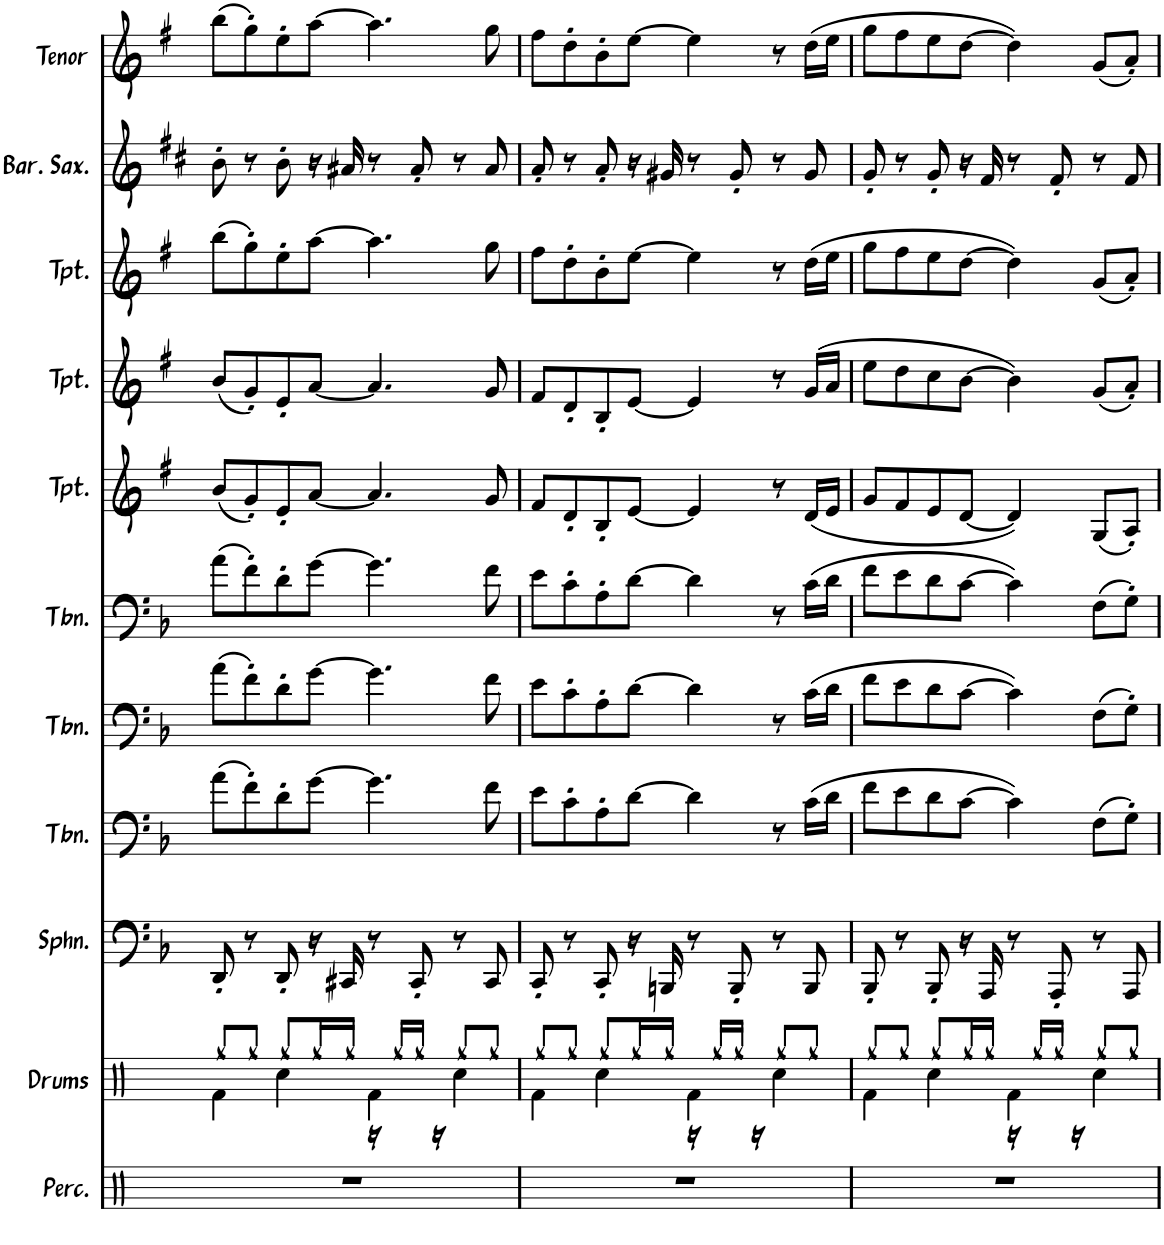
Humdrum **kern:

**kern	**kern	**kern	**kern	**kern	**kern	**kern	**kern	**kern	**kern	**kern	**kern
*part12	*part11	*part10	*part9	*part8	*part7	*part6	*part5	*part4	*part3	*part2	*part1
*staff12	*staff11	*staff10	*staff9	*staff8	*staff7	*staff6	*staff5	*staff4	*staff3	*staff2	*staff1
*I"Percussion	*I"Drums	*I"Sousaphone	*I"Trombone	*I"Trombone	*I"Trombone	*I"Trumpet	*I"Trumpet	*I"Trumpet	*I"Baritone Saxophone	*I"Tenor Sax	*I"Alto Sax
*I'Perc.	*I'Drums	*I'Sphn.	*I'Tbn.	*I'Tbn.	*I'Tbn.	*I'Tpt.	*I'Tpt.	*I'Tpt.	*I'Bar. Sax.	*I'Tenor	*I'Alto
!!LO:PB:g=z
*clefX	*clefX	*clefF4	*clefF4	*clefF4	*clefF4	*clefG2	*clefG2	*clefG2	*clefG2	*clefG2	*clefG2
*	*	*	*	*	*	*Trd1c2	*Trd1c2	*Trd1c2	*Trd12c21	*Trd8c14	*Trd5c9
*k[]	*k[]	*k[b-]	*k[b-]	*k[b-]	*k[b-]	*k[f#]	*k[f#]	*k[f#]	*k[f#c#]	*k[f#]	*k[f#c#]
*M4/4	*M4/4	*M4/4	*M4/4	*M4/4	*M4/4	*M4/4	*M4/4	*M4/4	*M4/4	*M4/4	*M4/4
=40	=40	=40	=40	=40	=40	=40	=40	=40	=40	=40	=40
*	*^	*	*	*	*	*	*	*	*	*	*
1r	4Rf\	8Rgg/L	8DD'/	(8a\L	(8a\L	(8a\L	(8b/L	(8b/L	(8bb\L	8b'\	(8bb\L	(8ff#\L
.	.	8Rgg/J	8r	8f'\)	8f'\)	8f'\)	8g'/)	8g'/)	8gg'\)	8r	8gg'\)	8dd'\J)
.	4Rcc\	8Rgg/L	8DD'/	8d'\	8d'\	8d'\	8e'/	8e'/	8ee'\	8b'\	8ee'\	8b'\L
.	.	16Rgg/L	16r	[8g\J	[8g\J	[8g\J	[8a/J	[8a/J	[8aa\J	16r	[8aa\J	[8ee\J
.	.	16Rgg/JJ	16CC#X/	.	.	.	.	.	.	16a#X/	.	.
.	4Rf\	16r	8r	4.g\]	4.g\]	4.g\]	4.a/]	4.a/]	4.aa\]	8r	4.aa\]	4.ee]
.	.	16Rgg/LL	.	.	.	.	.	.	.	.	.	.
.	.	16Rgg/JJ	8CC#'/	.	.	.	.	.	.	8a#'/	.	.
.	.	16r	.	.	.	.	.	.	.	.	.	.
.	4Rcc\	8Rgg/L	8r	.	.	.	.	.	.	8r	.	.
.	.	8Rgg/J	8CC#/	8f\	8f\	8f\	8g/	8g/	8gg\	8a#/	8gg\	8dd
=41	=41	=41	=41	=41	=41	=41	=41	=41	=41	=41	=41	=41
1r	4Rf\	8Rgg/L	8CC'/	8e\L	8e\L	8e\L	8f#/L	8f#/L	8ff#\L	8a'/	8ff#\L	8cc#\L
.	.	8Rgg/J	8r	8c'\	8c'\	8c'\	8d'/	8d'/	8dd'\	8r	8dd'\	8a'\J
.	4Rcc\	8Rgg/L	8CC'/	8A'\	8A'\	8A'\	8B'/	8B'/	8b'\	8a'/	8b'\	8f#'/L
.	.	16Rgg/L	16r	[8d\J	[8d\J	[8d\J	[8e/J	[8e/J	[8ee\J	16r	[8ee\J	[8b/J
.	.	16Rgg/JJ	16BBBn/	.	.	.	.	.	.	16g#X/	.	.
.	4Rf\	16r	8r	4d\]	4d\]	4d\]	4e/]	4e/]	4ee\]	8r	4ee\]	4b]
.	.	16Rgg/LL	.	.	.	.	.	.	.	.	.	.
.	.	16Rgg/JJ	8BBB'/	.	.	.	.	.	.	8g#'/	.	.
.	.	16r	.	.	.	.	.	.	.	.	.	.
.	4Rcc\	8Rgg/L	8r	8r	8r	8r	8r	8r	8r	8r	8r	8r
.	.	8Rgg/J	8BBB/	(16c\LL	(16c\LL	(16c\LL	(16d/LL	(16g/LL	(16dd\LL	8g#/	(16dd\LL	(16a/LL
.	.	.	.	16d\JJ	16d\JJ	16d\JJ	16e/JJ	16a/JJ	16ee\JJ	.	16ee\JJ	16b/JJ
=42	=42	=42	=42	=42	=42	=42	=42	=42	=42	=42	=42	=42
1r	4Rf\	8Rgg/L	8BBB-'/	8f\L	8f\L	8f\L	8g/L	8ee\L	8gg\L	8g'/	8gg\L	8dd\L
.	.	8Rgg/J	8r	8e\	8e\	8e\	8f#/	8dd\	8ff#\	8r	8ff#\	8cc#\J
.	4Rcc\	8Rgg/L	8BBB-'/	8d\	8d\	8d\	8e/	8cc\	8ee\	8g'/	8ee\	8b/L
.	.	16Rgg/L	16r	[8c\J	[8c\J	[8c\J	[8d/J	[8b\J	[8dd\J	16r	[8dd\J	[8a/J
.	.	16Rgg/JJ	16AAA/	.	.	.	.	.	.	16f#/	.	.
.	4Rf\	16r	8r	4c\])	4c\])	4c\])	4d/])	4b\])	4dd\])	8r	4dd\])	4a])
.	.	16Rgg/LL	.	.	.	.	.	.	.	.	.	.
.	.	16Rgg/JJ	8AAA'/	.	.	.	.	.	.	8f#'/	.	.
.	.	16r	.	.	.	.	.	.	.	.	.	.
.	4Rcc\	8Rgg/L	8r	(8F\L	(8F\L	(8F\L	(8G/L	(8g/L	(8g/L	8r	(8g/L	(8d/L
.	.	8Rgg/J	8AAA/	8G'\J)	8G'\J)	8G'\J)	8A'/J)	8a'/J)	8a'/J)	8f#/	8a'/J)	8e'/J)
*	*v	*v	*	*	*	*	*	*	*	*	*	*
=	=	=	=	=	=	=	=	=	=	=	=
*-	*-	*-	*-	*-	*-	*-	*-	*-	*-	*-	*-
